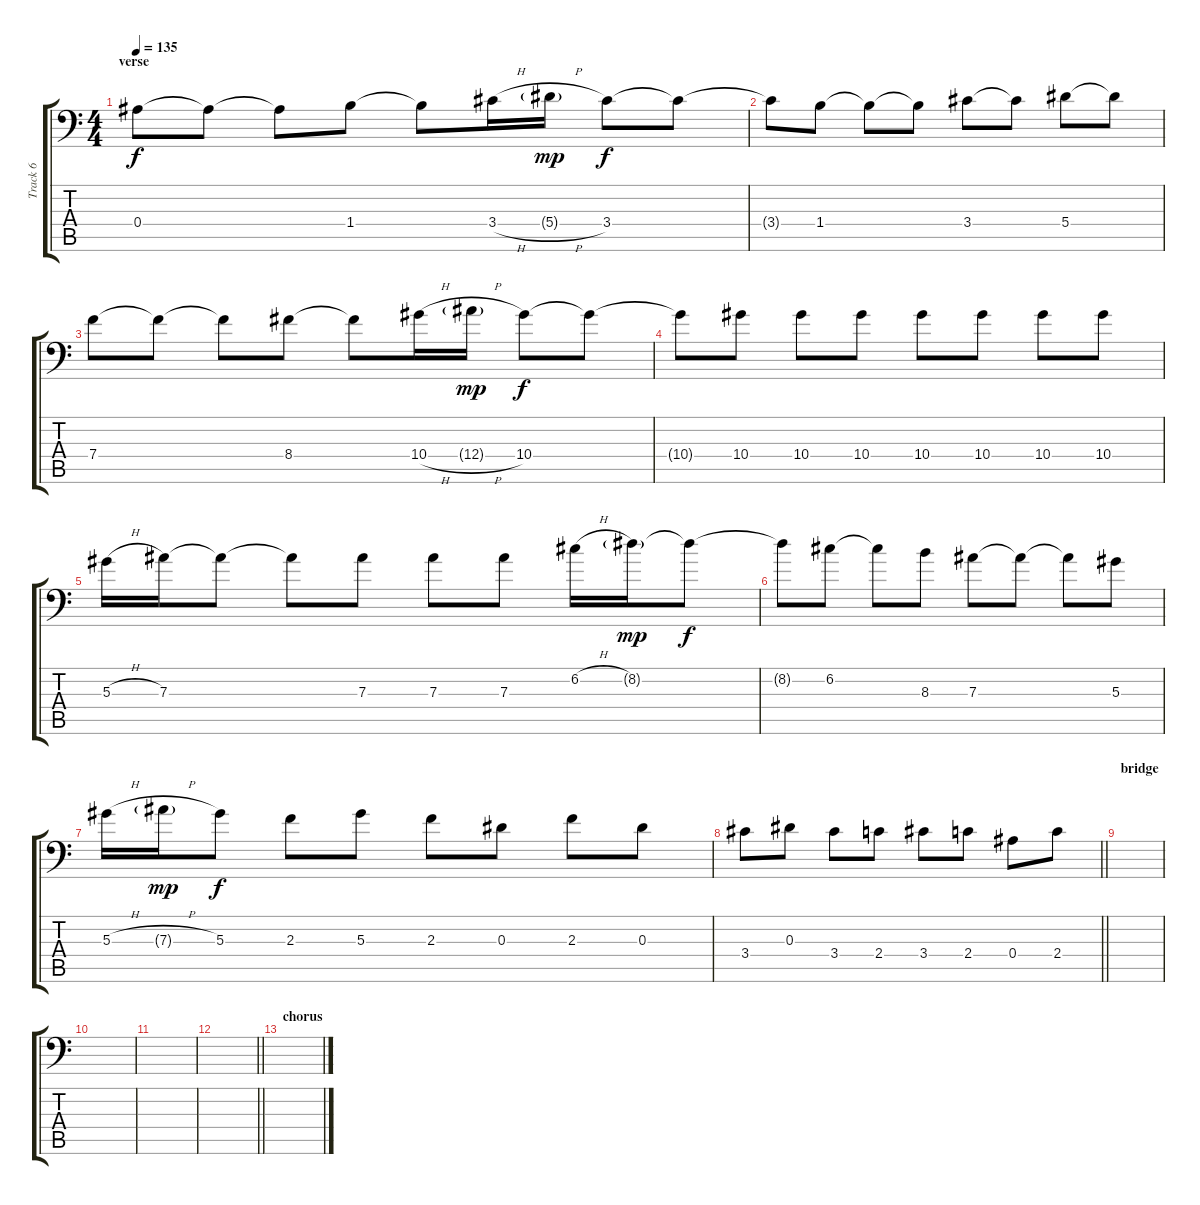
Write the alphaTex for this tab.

\track ("Track 6" "Track 6") {instrument distortionguitar}
\staff {score tabs}
\tuning (C4 G3 Eb3 Bb2 F2 Bb1) {hide}
\ts (4 4)
\section ("" "verse")
\tempo 135
\clef f4
\ks c
0.4.8{dy f} 0.4{t}.8 0.4{t}.8 1.4.8 1.4{t}.8 3.4{h}.16 5.4{h g}.16{dy mp} 3.4.8{dy f} 3.4{t}.8 |
3.4{t}.8 1.4.8 1.4{t}.8 1.4{t}.8 3.4.8 3.4{t}.8 5.4.8 5.4{t}.8 |
7.4.8 7.4{t}.8 7.4{t}.8 8.4.8 8.4{t}.8 10.4{h}.16 12.4{h g}.16{dy mp} 10.4.8{dy f} 10.4{t}.8 |
10.4{t}.8 10.4.8 10.4.8 10.4.8 10.4.8 10.4.8 10.4.8 10.4.8 |
5.3{h}.16 7.3.16 7.3{t}.8 7.3{t}.8 7.3.8 7.3.8 7.3.8 6.2{h}.16 8.2{g}.16{dy mp} 8.2{t}.8{dy f} |
8.2{t}.8 6.2.8 6.2{t}.8 8.3.8 7.3.8 7.3{t}.8 7.3{t}.8 5.3.8 |
5.3{h}.16 7.3{h g}.16{dy mp} 5.3.8{dy f} 2.3.8 5.3.8 2.3.8 0.3.8 2.3.8 0.3.8 |
\barLineRight lightlight
3.4.8 0.3.8 3.4.8 2.4.8 3.4.8 2.4.8 0.4.8 2.4.8 |
\section ("" "bridge")
|
|
|
\barLineRight lightlight
|
\section ("" "chorus")
